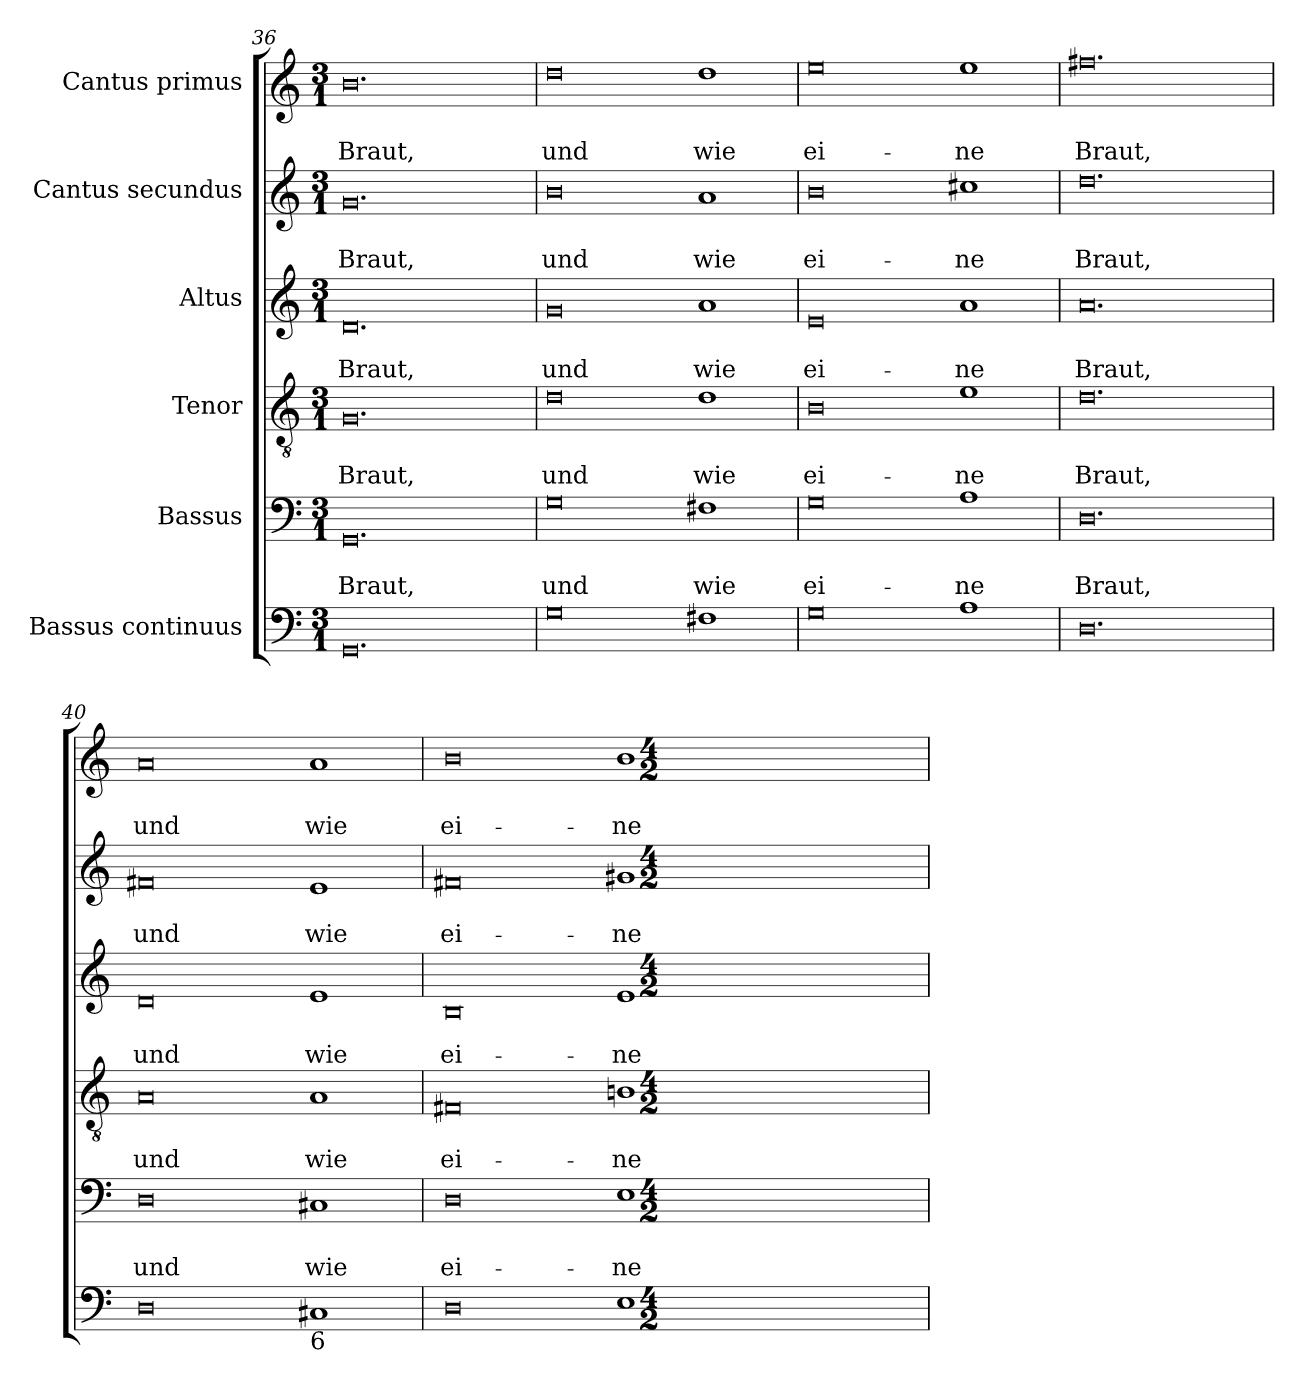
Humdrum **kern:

**kern	**kern	**text	**text	**kern	**text	**text	**kern	**text	**text	**kern	**text	**text	**kern	**text	**text
*part6	*part5	*part5	*part5	*part4	*part4	*part4	*part3	*part3	*part3	*part2	*part2	*part2	*part1	*part1	*part1
*staff6	*staff5	*staff5	*staff5	*staff4	*staff4	*staff4	*staff3	*staff3	*staff3	*staff2	*staff2	*staff2	*staff1	*staff1	*staff1
*I"Bassus continuus	*I"Bassus	*	*	*I"Tenor	*	*	*I"Altus	*	*	*I"Cantus secundus	*	*	*I"Cantus primus	*	*
*clefF4	*clefF4	*	*	*clefGv2	*	*	*clefG2	*	*	*clefG2	*	*	*clefG2	*	*
*k[]	*k[]	*	*	*k[]	*	*	*k[]	*	*	*k[]	*	*	*k[]	*	*
*C:	*C:	*	*	*C:	*	*	*C:	*	*	*C:	*	*	*C:	*	*
*M3/1	*M3/1	*	*	*M3/1	*	*	*M3/1	*	*	*M3/1	*	*	*M3/1	*	*
=36	=36	=36	=36	=36	=36	=36	=36	=36	=36	=36	=36	=36	=36	=36	=36
!	!	!	!LO:LY:b	!	!	!LO:LY:b	!	!	!LO:LY:b	!	!	!LO:LY:b	!	!	!LO:LY:b
0.GG	0.GG	.	Braut,	0.G	.	Braut,	0.d	.	Braut,	0.g	.	Braut,	0.b	.	Braut,
=37	=37	=37	=37	=37	=37	=37	=37	=37	=37	=37	=37	=37	=37	=37	=37
!	!	!	!LO:LY:b	!	!	!LO:LY:b	!	!	!LO:LY:b	!	!	!LO:LY:b	!	!	!LO:LY:b
0G	0G	.	und	0d	.	und	0g	.	und	0b	.	und	0dd	.	und
!	!	!	!LO:LY:b	!	!	!LO:LY:b	!	!	!LO:LY:b	!	!	!LO:LY:b	!	!	!LO:LY:b
1F#X	1F#X	.	wie	1d	.	wie	1a	.	wie	1a	.	wie	1dd	.	wie
=38	=38	=38	=38	=38	=38	=38	=38	=38	=38	=38	=38	=38	=38	=38	=38
!	!	!	!LO:LY:b	!	!	!LO:LY:b	!	!	!LO:LY:b	!	!	!LO:LY:b	!	!	!LO:LY:b
0G	0G	.	ei-	0B	.	ei-	0e	.	ei-	0b	.	ei-	0ee	.	ei-
!	!	!	!LO:LY:b	!	!	!LO:LY:b	!	!	!LO:LY:b	!	!	!LO:LY:b	!	!	!LO:LY:b
1A	1A	.	-ne	1e	.	-ne	1a	.	-ne	1cc#X	.	-ne	1ee	.	-ne
=39	=39	=39	=39	=39	=39	=39	=39	=39	=39	=39	=39	=39	=39	=39	=39
!	!	!	!LO:LY:b	!	!	!LO:LY:b	!	!	!LO:LY:b	!	!	!LO:LY:b	!	!	!LO:LY:b
0.D	0.D	.	Braut,	0.d	.	Braut,	0.a	.	Braut,	0.dd	.	Braut,	0.ff#X	.	Braut,
=40	=40	=40	=40	=40	=40	=40	=40	=40	=40	=40	=40	=40	=40	=40	=40
!	!	!	!LO:LY:b	!	!	!LO:LY:b	!	!	!LO:LY:b	!	!	!LO:LY:b	!	!	!LO:LY:b
0D	0D	.	und	0A	.	und	0d	.	und	0f#X	.	und	0a	.	und
!LO:TX:b:t=6	!	!	!	!	!	!	!	!	!	!	!	!	!	!	!
!	!	!	!LO:LY:b	!	!	!LO:LY:b	!	!	!LO:LY:b	!	!	!LO:LY:b	!	!	!LO:LY:b
1C#X	1C#X	.	wie	1A	.	wie	1e	.	wie	1e	.	wie	1a	.	wie
=41	=41	=41	=41	=41	=41	=41	=41	=41	=41	=41	=41	=41	=41	=41	=41
!	!	!	!LO:LY:b	!	!	!LO:LY:b	!	!	!LO:LY:b	!	!	!LO:LY:b	!	!	!LO:LY:b
0D	0D	.	ei-	0F#X	.	ei-	0B	.	ei-	0f#X	.	ei-	0b	.	ei-
!	!	!	!LO:LY:b	!	!	!LO:LY:b	!	!	!LO:LY:b	!	!	!LO:LY:b	!	!	!LO:LY:b
1E	1E	.	-ne	1Bn	.	-ne	1e	.	-ne	1g#X	.	-ne	1b	.	-ne
*M4/2	*M4/2	*	*	*M4/2	*	*	*M4/2	*	*	*M4/2	*	*	*M4/2	*	*
*met(c|)	*met(c|)	*	*	*met(c|)	*	*	*met(c|)	*	*	*met(c|)	*	*	*met(c|)	*	*
=	=	=	=	=	=	=	=	=	=	=	=	=	=	=	=
*-	*-	*-	*-	*-	*-	*-	*-	*-	*-	*-	*-	*-	*-	*-	*-
